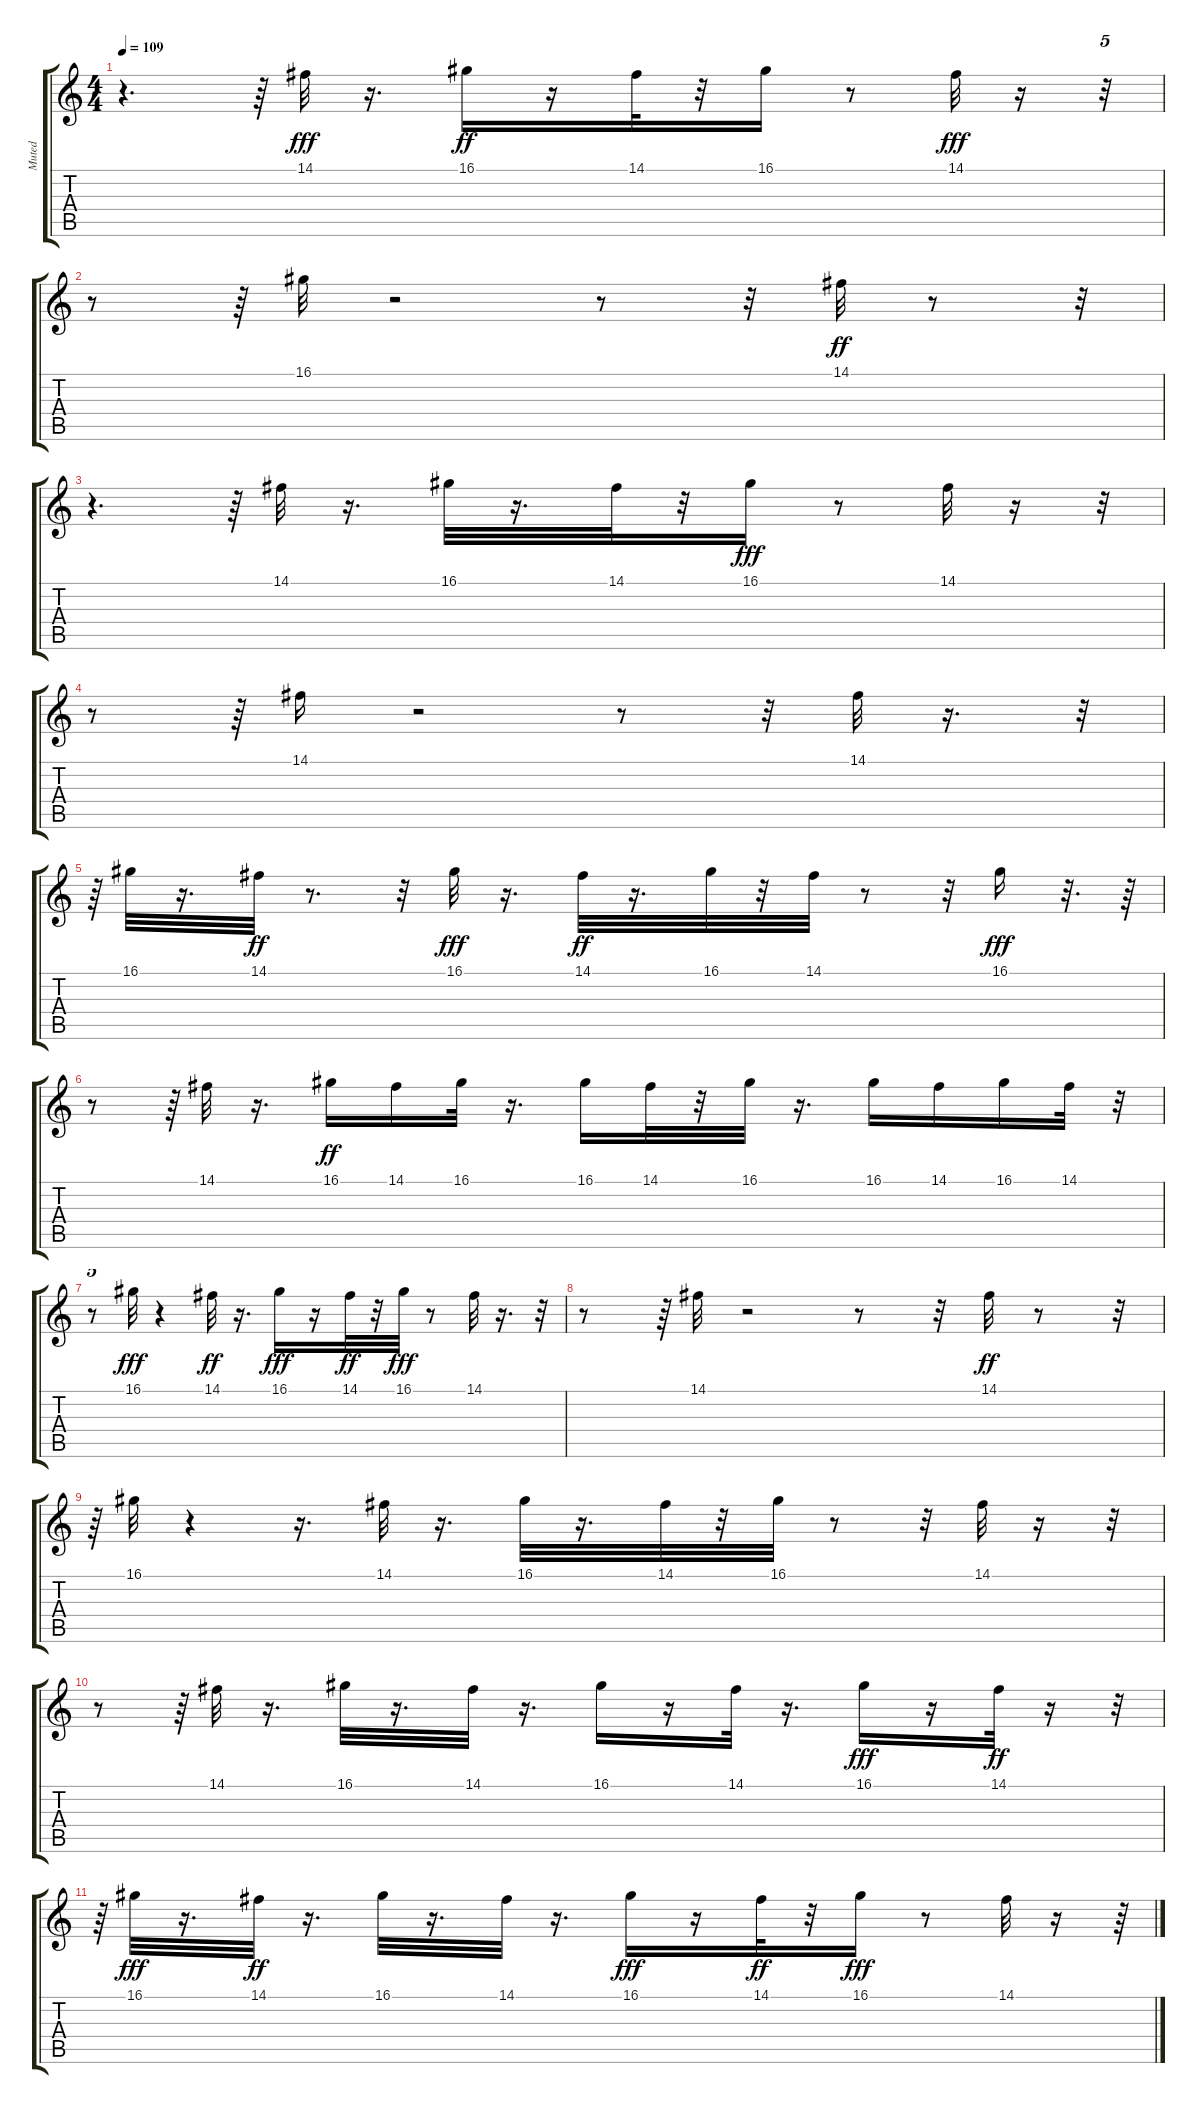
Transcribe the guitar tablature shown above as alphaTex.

\track ("Muted" "Muted") {instrument synthdrum}
\staff {score tabs}
\tuning (E4 B3 G3 D3 A2 E2) {hide}
\ts (4 4)
\tempo 109
\clef g2
\ks c
r.4{d dy ff} r.64 14.1.32{dy fff} r.16{d} 16.1.16{dy ff} r.16 14.1.32 r.32 16.1.16 r.8 14.1.32{dy fff} r.16 r.32{tu (5 4)} |
r.8 r.64 16.1.32 r.2 r.8 r.32 14.1.32{dy ff} r.8 r.32{tu (5 4)} |
r.4{d} r.64 14.1.32 r.16{d} 16.1.32 r.16{d} 14.1.32 r.32 16.1.16{dy fff} r.8 14.1.32 r.16 r.32{tu (5 4)} |
r.8 r.64 14.1.16 r.2 r.8 r.32 14.1.32 r.16{d} r.32{tu (5 4)} |
r.64 16.1.32 r.16{d} 14.1.32{dy ff} r.8{d} r.32 16.1.32{dy fff} r.16{d} 14.1.32{dy ff} r.16{d} 16.1.32 r.32 14.1.32 r.8 r.32 16.1.16{dy fff} r.32{d} r.64 |
r.8 r.64 14.1.32 r.16{d} 16.1.16{dy ff} 14.1.16 16.1.32 r.16{d} 16.1.16 14.1.32 r.32 16.1.32 r.16{d} 16.1.16 14.1.16 16.1.16 14.1.32 r.32{tu (5 4)} |
r.8{tu (5 4)} 16.1.32{dy fff} r.4 14.1.32{dy ff} r.16{d} 16.1.16{dy fff} r.16 14.1.32{dy ff} r.32 16.1.32{dy fff} r.8 14.1.32 r.16{d} r.32{tu (5 4)} |
r.8 r.64 14.1.32 r.2 r.8 r.32 14.1.32{dy ff} r.8 r.32{tu (5 4)} |
r.64 16.1.32 r.4 r.16{d} 14.1.32 r.16{d} 16.1.32 r.16{d} 14.1.32 r.32 16.1.32 r.8 r.32 14.1.32 r.16 r.32{tu (5 4)} |
r.8 r.64 14.1.32 r.16{d} 16.1.32 r.16{d} 14.1.32 r.16{d} 16.1.16 r.16 14.1.32 r.16{d} 16.1.16{dy fff} r.16 14.1.32{dy ff} r.16 r.32{tu (5 4)} |
r.64 16.1.32{dy fff} r.16{d} 14.1.32{dy ff} r.16{d} 16.1.32 r.16{d} 14.1.32 r.16{d} 16.1.16{dy fff} r.16 14.1.32{dy ff} r.32 16.1.16{dy fff} r.8 14.1.32 r.16 r.64
